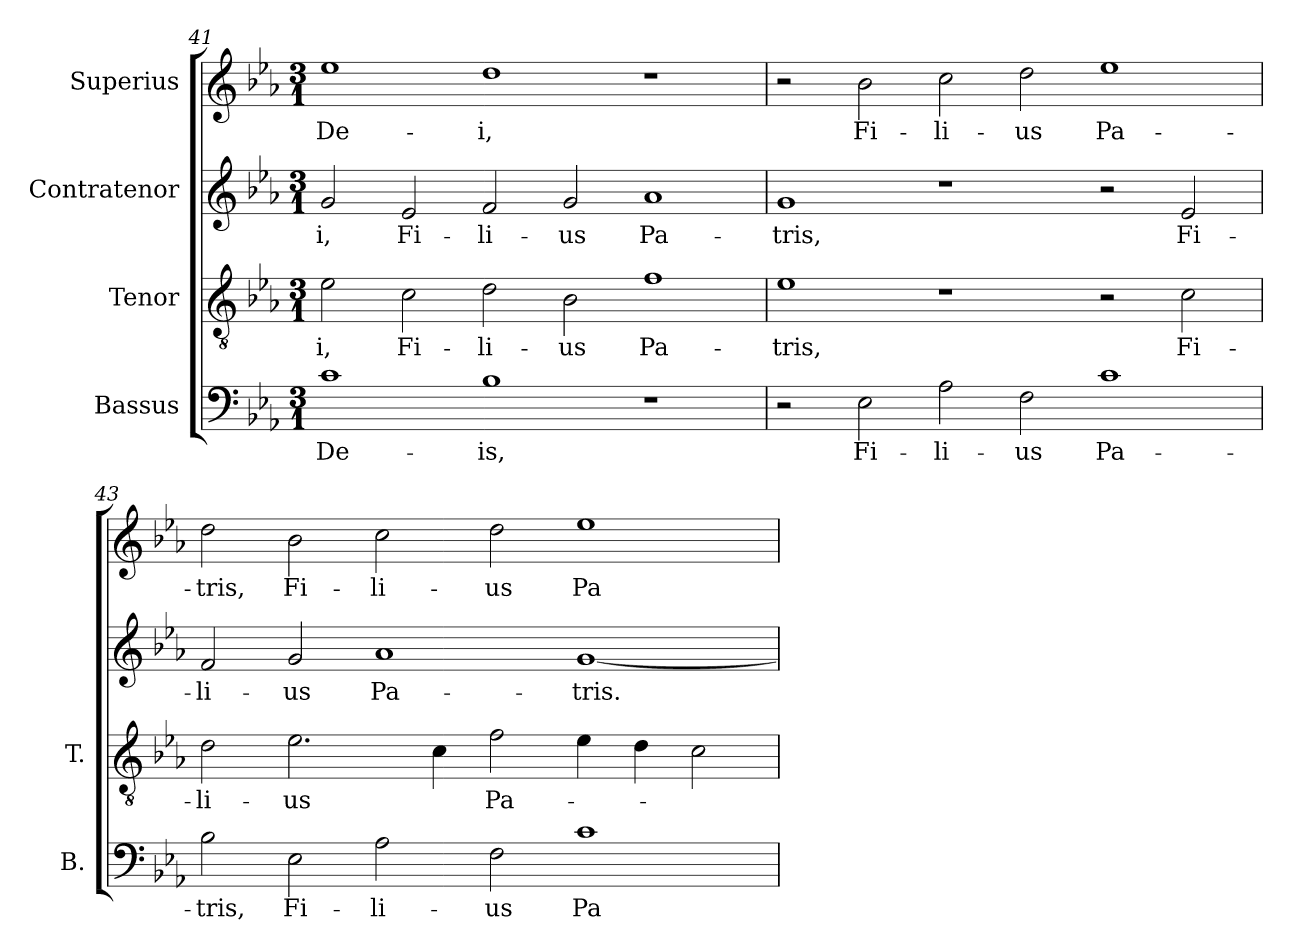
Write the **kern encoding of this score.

**kern	**text	**kern	**text	**kern	**text	**kern	**text
*part4	*part4	*part3	*part3	*part2	*part2	*part1	*part1
*staff4	*staff4	*staff3	*staff3	*staff2	*staff2	*staff1	*staff1
*I"Bassus	*	*I"Tenor	*	*I"Contratenor	*	*I"Superius	*
*I'B.	*	*I'T.	*	*	*	*	*
!!LO:LB:g=z
*clefF4	*	*clefGv2	*	*clefG2	*	*clefG2	*
*	*	*ITrd7c12	*	*ITrd7c12	*	*	*
*k[b-e-a-]	*	*k[b-e-a-]	*	*k[b-e-a-]	*	*k[b-e-a-]	*
*E-:	*	*E-:	*	*E-:	*	*E-:	*
*M3/1	*	*M3/1	*	*M3/1	*	*M3/1	*
=41	=41	=41	=41	=41	=41	=41	=41
!	!LO:LY:b:color=#000000	!	!	!	!	!	!
!	!	!	!LO:LY:b:color=#000000	!	!	!	!
!	!	!	!	!	!LO:LY:b:color=#000000	!	!
!	!	!	!	!	!	!	!LO:LY:b:color=#000000
1ci	De-	2E-i\	-i,	2Gi/	-i,	1ee-i	De-
!	!	!	!LO:LY:b:color=#000000	!	!	!	!
!	!	!	!	!	!LO:LY:b:color=#000000	!	!
.	.	2Ci\	Fi-	2E-i/	Fi-	.	.
!	!LO:LY:b:color=#000000	!	!	!	!	!	!
!	!	!	!LO:LY:b:color=#000000	!	!	!	!
!	!	!	!	!	!LO:LY:b:color=#000000	!	!
!	!	!	!	!	!	!	!LO:LY:b:color=#000000
1B-i	-is,	2Di\	-li-	2Fi/	-li-	1ddi	-i,
!	!	!	!LO:LY:b:color=#000000	!	!	!	!
!	!	!	!	!	!LO:LY:b:color=#000000	!	!
.	.	2BB-i\	-us	2Gi/	-us	.	.
!	!	!	!LO:LY:b:color=#000000	!	!	!	!
!	!	!	!	!	!LO:LY:b:color=#000000	!	!
1r	.	1Fi	Pa-	1A-i	Pa-	1r	.
=42	=42	=42	=42	=42	=42	=42	=42
!	!	!	!LO:LY:b:color=#000000	!	!	!	!
!	!	!	!	!	!LO:LY:b:color=#000000	!	!
2r	.	1E-i	-tris,	1Gi	-tris,	2r	.
!	!LO:LY:b:color=#000000	!	!	!	!	!	!
!	!	!	!	!	!	!	!LO:LY:b:color=#000000
2E-i\	Fi-	.	.	.	.	2b-i\	Fi-
!	!LO:LY:b:color=#000000	!	!	!	!	!	!
!	!	!	!	!	!	!	!LO:LY:b:color=#000000
2A-i\	-li-	1r	.	1r	.	2cci\	-li-
!	!LO:LY:b:color=#000000	!	!	!	!	!	!
!	!	!	!	!	!	!	!LO:LY:b:color=#000000
2Fi\	-us	.	.	.	.	2ddi\	-us
!	!LO:LY:b:color=#000000	!	!	!	!	!	!
!	!	!	!	!	!	!	!LO:LY:b:color=#000000
1ci	Pa-	2r	.	2r	.	1ee-i	Pa-
!	!	!	!LO:LY:b:color=#000000	!	!	!	!
!	!	!	!	!	!LO:LY:b:color=#000000	!	!
.	.	2Ci\	Fi-	2E-i/	Fi-	.	.
=43	=43	=43	=43	=43	=43	=43	=43
!	!LO:LY:b:color=#000000	!	!	!	!	!	!
!	!	!	!LO:LY:b:color=#000000	!	!	!	!
!	!	!	!	!	!LO:LY:b:color=#000000	!	!
!	!	!	!	!	!	!	!LO:LY:b:color=#000000
2B-i\	-tris,	2Di\	-li-	2Fi/	-li-	2ddi\	-tris,
!	!LO:LY:b:color=#000000	!	!	!	!	!	!
!	!	!	!LO:LY:b:color=#000000	!	!	!	!
!	!	!	!	!	!LO:LY:b:color=#000000	!	!
!	!	!	!	!	!	!	!LO:LY:b:color=#000000
2E-i\	Fi-	2.E-i\	-us	2Gi/	-us	2b-i\	Fi-
!	!LO:LY:b:color=#000000	!	!	!	!	!	!
!	!	!	!	!	!LO:LY:b:color=#000000	!	!
!	!	!	!	!	!	!	!LO:LY:b:color=#000000
2A-i\	-li-	.	.	1A-i	Pa-	2cci\	-li-
.	.	4Ci\	.	.	.	.	.
!	!LO:LY:b:color=#000000	!	!	!	!	!	!
!	!	!	!LO:LY:b:color=#000000	!	!	!	!
!	!	!	!	!	!	!	!LO:LY:b:color=#000000
2Fi\	-us	2Fi\	Pa-	.	.	2ddi\	-us
!	!LO:LY:b:color=#000000	!	!	!	!	!	!
!	!	!	!	!	!LO:LY:b:color=#000000	!	!
!	!	!	!	!	!	!	!LO:LY:b:color=#000000
1ci	Pa-	4E-i\	.	[<1Gi	-tris.	1ee-i	Pa-
.	.	4Di\	.	.	.	.	.
.	.	2Ci\	.	.	.	.	.
=	=	=	=	=	=	=	=
*-	*-	*-	*-	*-	*-	*-	*-
